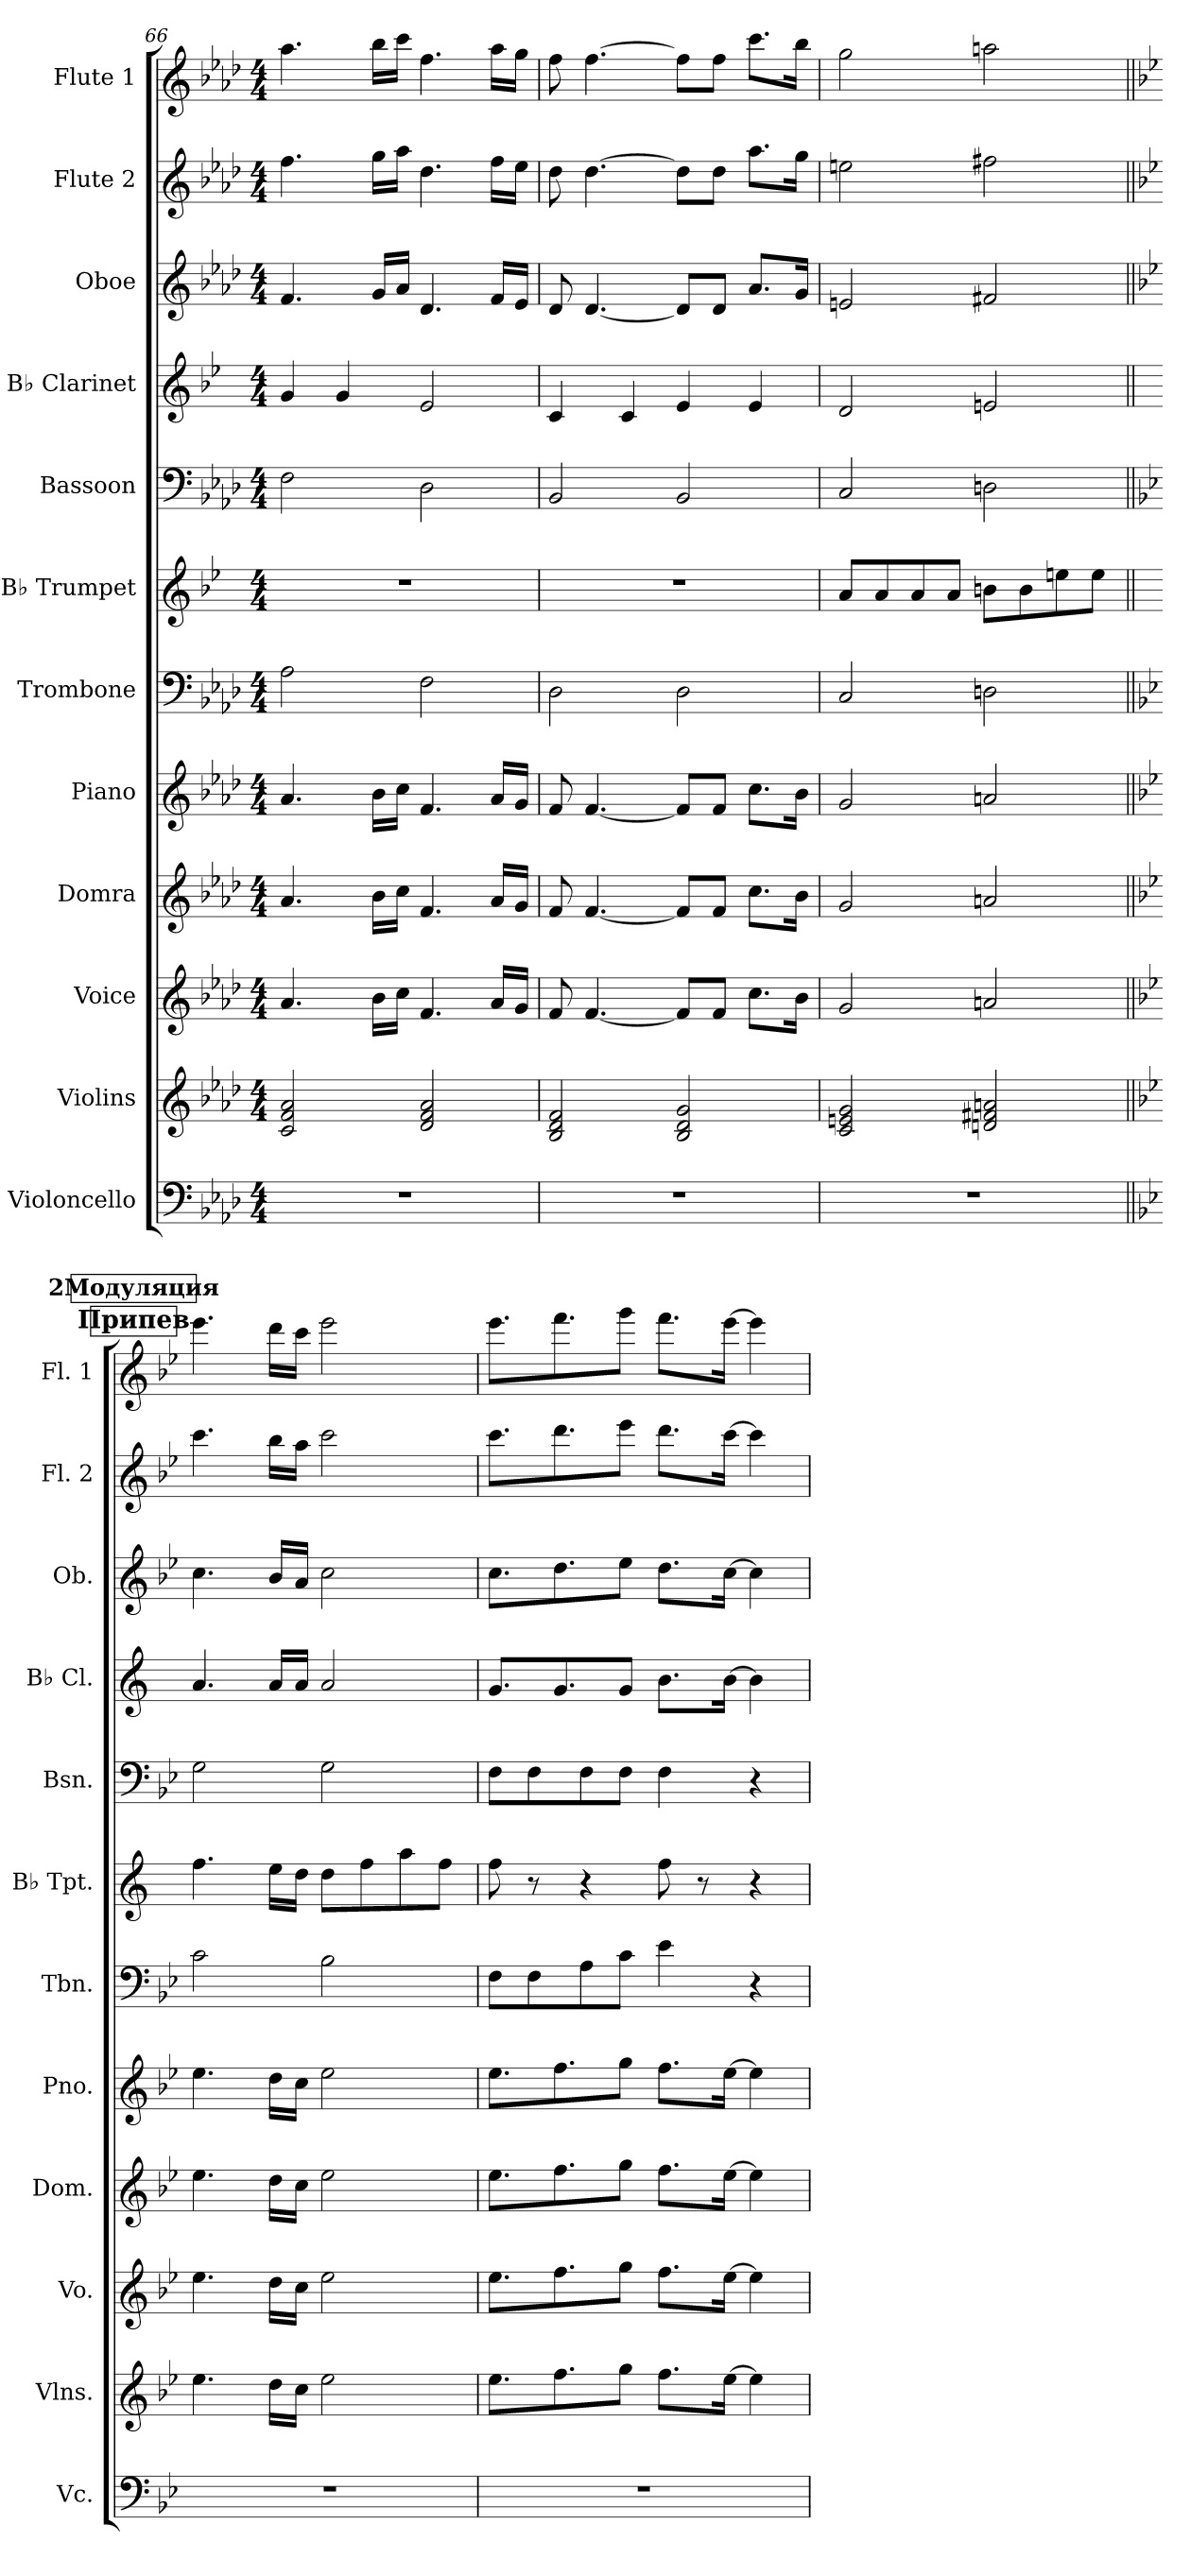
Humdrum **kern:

**kern	**kern	**kern	**kern	**kern	**kern	**kern	**kern	**kern	**kern	**kern	**kern
*part12	*part11	*part10	*part9	*part8	*part7	*part6	*part5	*part4	*part3	*part2	*part1
*staff12	*staff11	*staff10	*staff9	*staff8	*staff7	*staff6	*staff5	*staff4	*staff3	*staff2	*staff1
*I"Violoncello	*I"Violins	*I"Voice	*I"Domra	*I"Piano	*I"Trombone	*I"B♭ Trumpet	*I"Bassoon	*I"B♭ Clarinet	*I"Oboe	*I"Flute 2	*I"Flute 1
*I'Vc.	*I'Vlns.	*I'Vo.	*I'Dom.	*I'Pno.	*I'Tbn.	*I'B♭ Tpt.	*I'Bsn.	*I'B♭ Cl.	*I'Ob.	*I'Fl. 2	*I'Fl. 1
*clefF4	*clefG2	*clefG2	*clefG2	*clefG2	*clefF4	*clefG2	*clefF4	*clefG2	*clefG2	*clefG2	*clefG2
*	*	*	*	*	*	*ITrd1c2	*	*ITrd1c2	*	*	*
*k[b-e-a-d-]	*k[b-e-a-d-]	*k[b-e-a-d-]	*k[b-e-a-d-]	*k[b-e-a-d-]	*k[b-e-a-d-]	*k[b-e-a-d-]	*k[b-e-a-d-]	*k[b-e-a-d-]	*k[b-e-a-d-]	*k[b-e-a-d-]	*k[b-e-a-d-]
*M4/4	*M4/4	*M4/4	*M4/4	*M4/4	*M4/4	*M4/4	*M4/4	*M4/4	*M4/4	*M4/4	*M4/4
=66	=66	=66	=66	=66	=66	=66	=66	=66	=66	=66	=66
1r	2c/ 2f/ 2a-/	4.a-/	4.a-/	4.a-/	2A-\	1r	2F\	4f/	4.f/	4.ff\	4.aa-\
.	.	.	.	.	.	.	.	4f/	.	.	.
.	.	16b-\LL	16b-\LL	16b-\LL	.	.	.	.	16g/LL	16gg\LL	16bb-\LL
.	.	16cc\JJ	16cc\JJ	16cc\JJ	.	.	.	.	16a-/JJ	16aa-\JJ	16ccc\JJ
.	2d-/ 2f/ 2a-/	4.f/	4.f/	4.f/	2F\	.	2D-\	2d-/	4.d-/	4.dd-\	4.ff\
.	.	16a-/LL	16a-/LL	16a-/LL	.	.	.	.	16f/LL	16ff\LL	16aa-\LL
.	.	16g/JJ	16g/JJ	16g/JJ	.	.	.	.	16e-/JJ	16ee-\JJ	16gg\JJ
=67	=67	=67	=67	=67	=67	=67	=67	=67	=67	=67	=67
1r	2B-/ 2d-/ 2f/	8f/	8f/	8f/	2D-\	1r	2BB-/	4B-/	8d-/	8dd-\	8ff\
.	.	[4.f/	[4.f/	[4.f/	.	.	.	.	[4.d-/	[4.dd-\	[4.ff\
.	.	.	.	.	.	.	.	4B-/	.	.	.
.	2B-/ 2d-/ 2g/	8f/L]	8f/L]	8f/L]	2D-\	.	2BB-/	4d-/	8d-/L]	8dd-\L]	8ff\L]
.	.	8f/J	8f/J	8f/J	.	.	.	.	8d-/J	8dd-\J	8ff\J
.	.	8.cc\L	8.cc\L	8.cc\L	.	.	.	4d-/	8.a-/L	8.aa-\L	8.ccc\L
.	.	16b-\Jk	16b-\Jk	16b-\Jk	.	.	.	.	16g/Jk	16gg\Jk	16bb-\Jk
=68	=68	=68	=68	=68	=68	=68	=68	=68	=68	=68	=68
1r	2c/ 2en/ 2g/	2g/	2g/	2g/	2C/	8g/L	2C/	2c/	2en/	2een\	2gg\
.	.	.	.	.	.	8g/	.	.	.	.	.
.	.	.	.	.	.	8g/	.	.	.	.	.
.	.	.	.	.	.	8g/J	.	.	.	.	.
.	2dn/ 2f#X/ 2an/	2an/	2an/	2an/	2Dn\	8an\L	2Dn\	2dn/	2f#X/	2ff#X\	2aan\
.	.	.	.	.	.	8a\	.	.	.	.	.
.	.	.	.	.	.	8ddn\	.	.	.	.	.
.	.	.	.	.	.	8dd\J	.	.	.	.	.
!!LO:PB:g=z
!!LO:REH:place=s1:a:t=Припев
!!LO:REH:place=s1:a:B:fs=14:t=2Модуляция
=69||	=69||	=69||	=69||	=69||	=69||	=69||	=69||	=69||	=69||	=69||	=69||
*k[b-e-]	*k[b-e-]	*k[b-e-]	*k[b-e-]	*k[b-e-]	*k[b-e-]	*k[b-e-]	*k[b-e-]	*k[b-e-]	*k[b-e-]	*k[b-e-]	*k[b-e-]
1r	4.ee-\	4.ee-\	4.ee-\	4.ee-\	2c\	4.ee-\	2G\	4.g/	4.cc\	4.ccc\	4.eee-\
.	16dd\LL	16dd\LL	16dd\LL	16dd\LL	.	16dd\LL	.	16g/LL	16b-/LL	16bb-\LL	16ddd\LL
.	16cc\JJ	16cc\JJ	16cc\JJ	16cc\JJ	.	16cc\JJ	.	16g/JJ	16a/JJ	16aa\JJ	16ccc\JJ
.	2ee-\	2ee-\	2ee-\	2ee-\	2B-\	8cc\L	2G\	2g/	2cc\	2ccc\	2eee-\
.	.	.	.	.	.	8ee-\	.	.	.	.	.
.	.	.	.	.	.	8gg\	.	.	.	.	.
.	.	.	.	.	.	8ee-\J	.	.	.	.	.
=70	=70	=70	=70	=70	=70	=70	=70	=70	=70	=70	=70
1r	8.ee-\L	8.ee-\L	8.ee-\L	8.ee-\L	8F\L	8ee-\	8F\L	8.f/L	8.cc\L	8.ccc\L	8.eee-\L
.	.	.	.	.	8F\	8r	8F\	.	.	.	.
.	8.ff\	8.ff\	8.ff\	8.ff\	.	.	.	8.f/	8.dd\	8.ddd\	8.fff\
.	.	.	.	.	8A\	4r	8F\	.	.	.	.
.	8gg\J	8gg\J	8gg\J	8gg\J	8c\J	.	8F\J	8f/J	8ee-\J	8eee-\J	8ggg\J
.	8.ff\L	8.ff\L	8.ff\L	8.ff\L	4e-\	8ee-\	4F\	8.a\L	8.dd\L	8.ddd\L	8.fff\L
.	.	.	.	.	.	8r	.	.	.	.	.
.	[16ee-\Jk	[16ee-\Jk	[16ee-\Jk	[16ee-\Jk	.	.	.	[16a\Jk	[16cc\Jk	[16ccc\Jk	[16eee-\Jk
.	4ee-\]	4ee-\]	4ee-\]	4ee-\]	4r	4r	4r	4a\]	4cc\]	4ccc\]	4eee-\]
=	=	=	=	=	=	=	=	=	=	=	=
*-	*-	*-	*-	*-	*-	*-	*-	*-	*-	*-	*-
